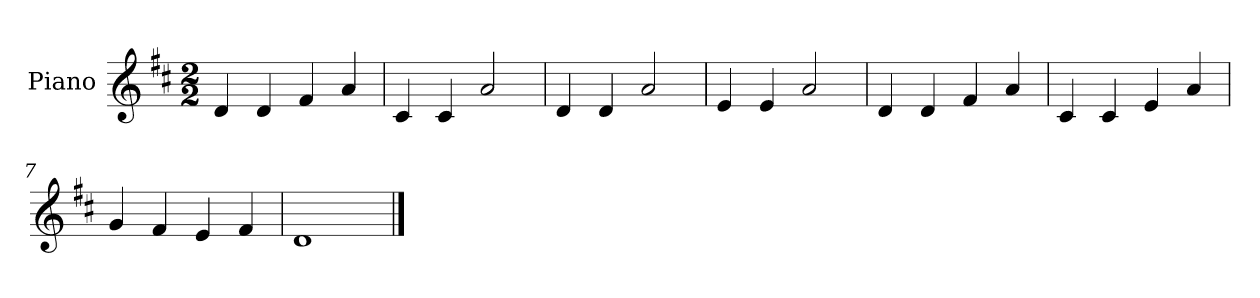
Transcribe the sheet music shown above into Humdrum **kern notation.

**kern
*part1
*staff1
*I"Piano
*I'Pno
*clefG2
*k[f#c#]
*D:
*M2/2
=1
4d/
4d/
4f#/
4a/
=2
4c#/
4c#/
2a/
=3
4d/
4d/
2a/
=4
4e/
4e/
2a/
=5
4d/
4d/
4f#/
4a/
=6
4c#/
4c#/
4e/
4a/
=7
4g/
4f#/
4e/
4f#/
=8
1d
==
*-
